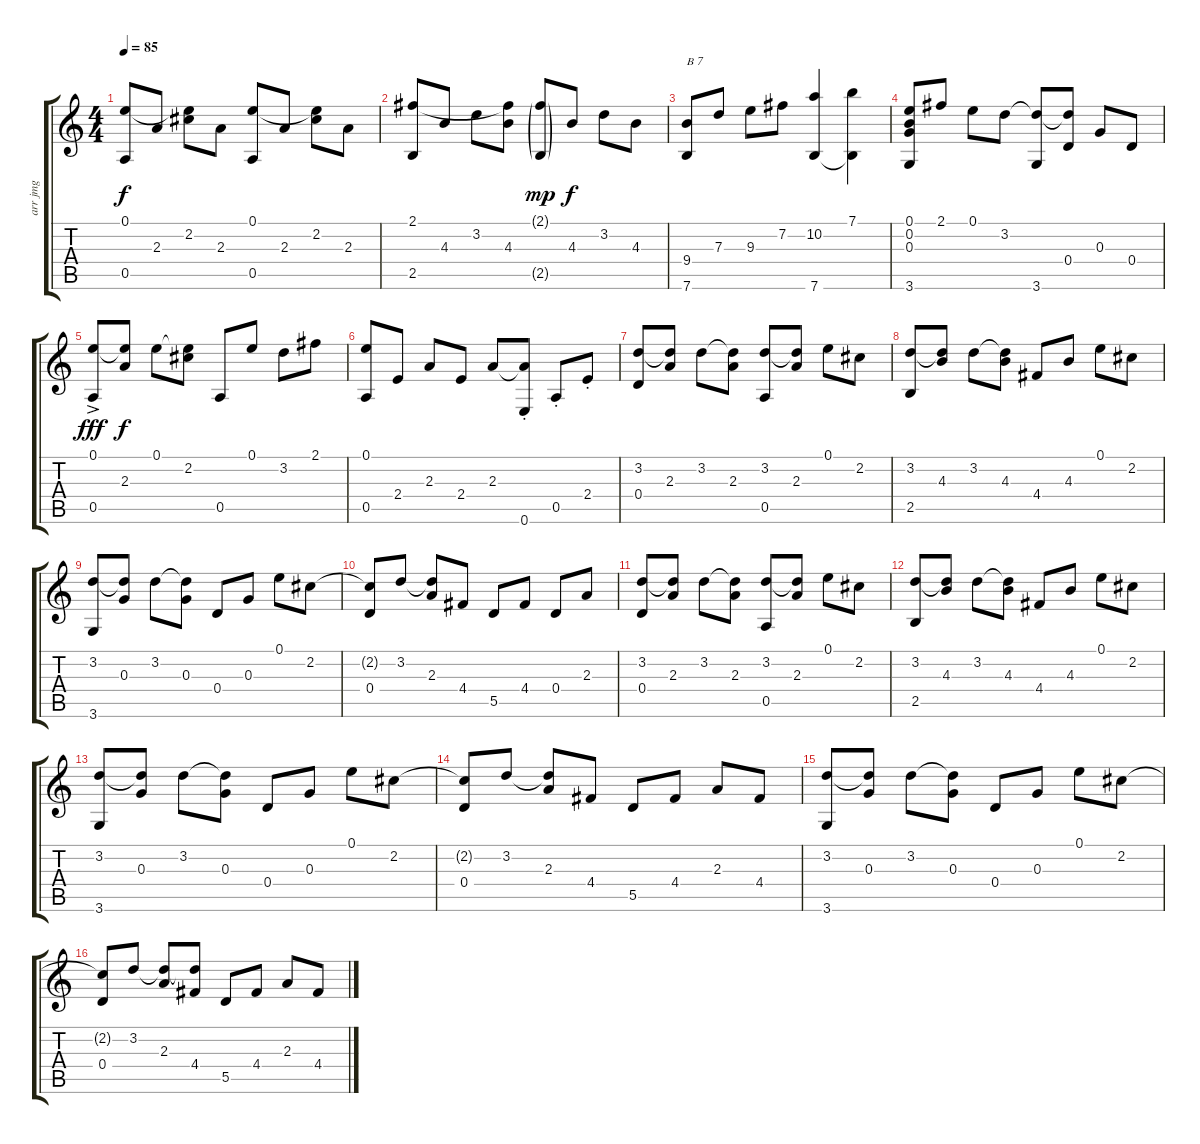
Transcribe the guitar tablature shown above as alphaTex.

\track ("arr jmg" "arr jmg") {instrument electricguitarjazz}
\staff {score tabs}
\tuning (E4 B3 G3 D3 A2 E2) {hide}
\ts (4 4)
\tempo 85
\clef g2
\ks c
(0.1 0.5).8{dy f} 2.3.8 (0.1{t} 2.2).8 2.3.8 (0.1 0.5).8 2.3.8 (0.1{t} 2.2).8 2.3.8 |
(2.1 2.5).8 4.3.8 3.2.8 (2.1{t} 4.3).8 (2.1{g} 2.5{g}).8{dy mp} 4.3.8{dy f} 3.2.8 4.3.8 |
(9.4 7.6).8{txt "B 7"} 7.3.8 9.3.8 7.2.8 (10.2 7.6).4 (7.1 7.6{t}).4 |
(0.1 0.2 0.3 3.6).8 2.1.8 0.1.8 3.2.8 (3.2{t} 3.6).8 (3.2{t} 0.4).8 0.3.8 0.4.8 |
(0.1{ac} 0.5).8{dy fff} (0.1{t} 2.3).8{dy f} 0.1.8 (0.1{t} 2.2).8 0.5.8 0.1.8 3.2.8 2.1.8 |
(0.1 0.5).8 2.4.8 2.3.8 2.4.8 2.3.8 (2.3{t} 0.6{st}).8 0.5{st}.8 2.4{st}.8 |
(3.2 0.4).8 (3.2{t} 2.3).8 3.2.8 (3.2{t} 2.3).8 (3.2 0.5).8 (3.2{t} 2.3).8 0.1.8 2.2.8 |
(3.2 2.5).8 (3.2{t} 4.3).8 3.2.8 (3.2{t} 4.3).8 4.4.8 4.3.8 0.1.8 2.2.8 |
(3.2 3.6).8 (3.2{t} 0.3).8 3.2.8 (3.2{t} 0.3).8 0.4.8 0.3.8 0.1.8 2.2.8 |
(2.2{t} 0.4).8 3.2.8 (3.2{t} 2.3).8 4.4.8 5.5.8 4.4.8 0.4.8 2.3.8 |
(3.2 0.4).8 (3.2{t} 2.3).8 3.2.8 (3.2{t} 2.3).8 (3.2 0.5).8 (3.2{t} 2.3).8 0.1.8 2.2.8 |
(3.2 2.5).8 (3.2{t} 4.3).8 3.2.8 (3.2{t} 4.3).8 4.4.8 4.3.8 0.1.8 2.2.8 |
(3.2 3.6).8 (3.2{t} 0.3).8 3.2.8 (3.2{t} 0.3).8 0.4.8 0.3.8 0.1.8 2.2.8 |
(2.2{t} 0.4).8 3.2.8 (3.2{t} 2.3).8 4.4.8 5.5.8 4.4.8 2.3.8 4.4.8 |
(3.2 3.6).8 (3.2{t} 0.3).8 3.2.8 (3.2{t} 0.3).8 0.4.8 0.3.8 0.1.8 2.2.8 |
(2.2{t} 0.4).8 3.2.8 (3.2{t} 2.3).8 (3.2{t} 4.4).8 5.5.8 4.4.8 2.3.8 4.4.8
